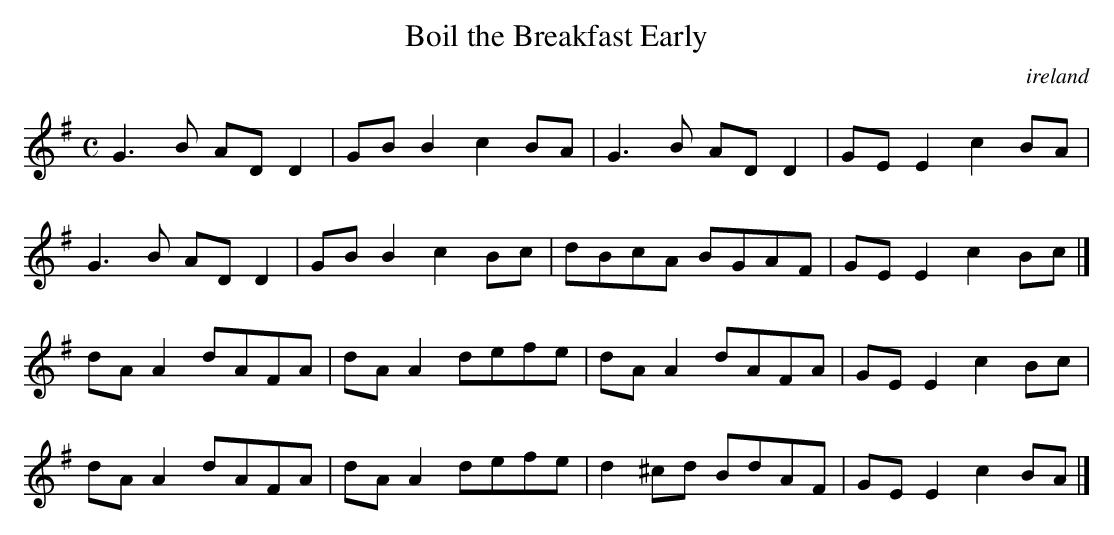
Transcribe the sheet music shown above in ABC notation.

X:1
T:Boil the Breakfast Early
O:ireland
M:C
L:1/8
K:G Major
G3B ADD2|GBB2 c2BA|G3B ADD2|GEE2 c2BA|!
G3B ADD2|GBB2 c2Bc|dBcA BGAF|GEE2 c2Bc|]!
dAA2 dAFA|dAA2 defe|dAA2 dAFA|GEE2 c2Bc|!
dAA2 dAFA|dAA2 defe|d2^cd BdAF|GEE2 c2BA|]!
